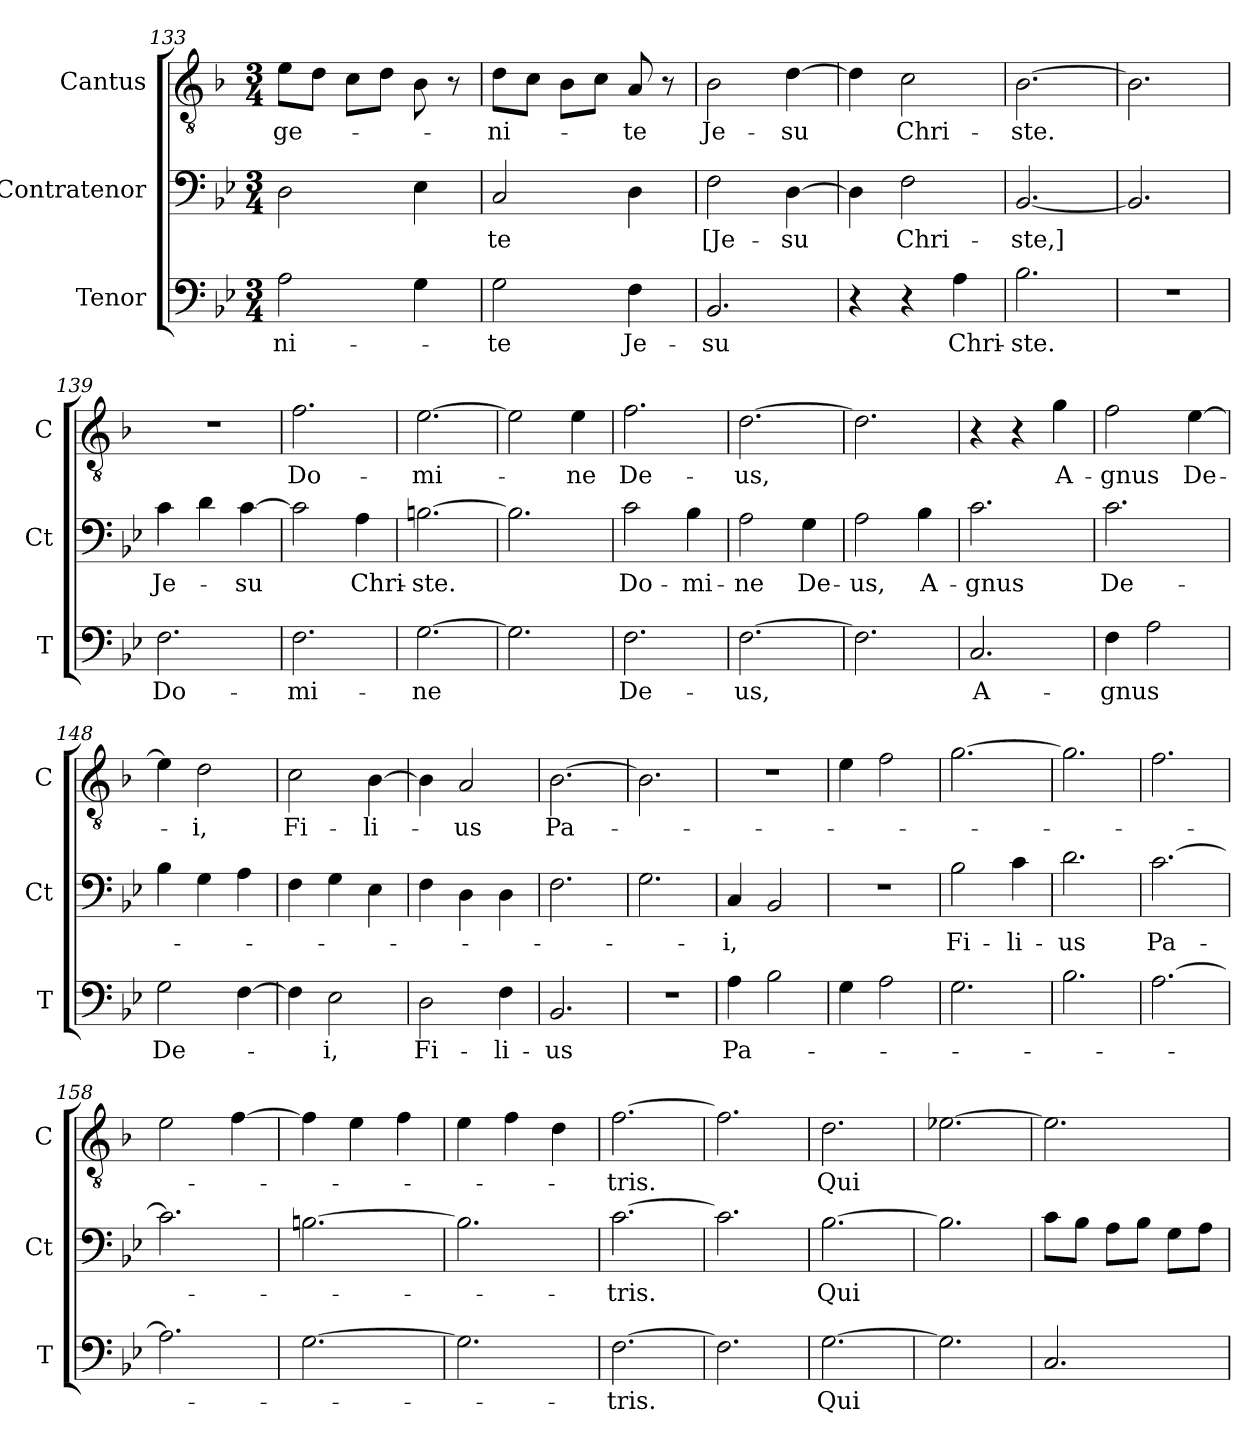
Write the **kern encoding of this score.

**kern	**text	**kern	**text	**kern	**text
*part3	*part3	*part2	*part2	*part1	*part1
*staff3	*staff3	*staff2	*staff2	*staff1	*staff1
*I"Tenor	*	*I"Contratenor	*	*I"Cantus	*
*I'T	*	*I'Ct	*	*I'C	*
*clefF4	*	*clefF4	*	*clefGv2	*
*k[b-e-]	*	*k[b-e-]	*	*k[b-]	*
*B-:	*	*B-:	*	*F:	*
*M3/4	*	*M3/4	*	*M3/4	*
=133	=133	=133	=133	=133	=133
2A\	-ni-	2D\	.	8e\L	-ge-
.	.	.	.	8d\J	.
.	.	.	.	8c\L	.
.	.	.	.	8d\J	.
4G\	.	4E-\	.	8B-\	.
.	.	.	.	8r	.
=134	=134	=134	=134	=134	=134
2G\	-te	2C/	-te	8d\L	-ni-
.	.	.	.	8c\J	.
.	.	.	.	8B-\L	.
.	.	.	.	8c\J	.
4F\	Je-	4D\	.	8A/	-te
.	.	.	.	8r	.
=135	=135	=135	=135	=135	=135
2.BB-/	-su	2F\	[Je-	2B-\	Je-
.	.	[4D\	-su	[4d\	-su
=136	=136	=136	=136	=136	=136
4r	.	4D\]	.	4d\]	.
4r	.	2F\	Chri-	2c\	Chri-
4A\	Chri-	.	.	.	.
=137	=137	=137	=137	=137	=137
2.B-\	-ste.	[2.BB-/	-ste,]	[2.B-\	-ste.
!!LO:LB:g=z
=138	=138	=138	=138	=138	=138
2.r	.	2.BB-/]	.	2.B-\]	.
=139	=139	=139	=139	=139	=139
2.F\	Do-	4c\	Je-	2.r	.
.	.	4d\	.	.	.
.	.	[4c\	-su	.	.
=140	=140	=140	=140	=140	=140
2.F\	-mi-	2c\]	.	2.f\	Do-
.	.	4A\	Chri-	.	.
=141	=141	=141	=141	=141	=141
[2.G\	-ne	[2.Bn\	-ste.	[2.e\	-mi-
=142	=142	=142	=142	=142	=142
2.G\]	.	2.B\]	.	2e\]	.
.	.	.	.	4e\	-ne
=143	=143	=143	=143	=143	=143
2.F\	De-	2c\	Do-	2.f\	De-
.	.	4B-\	-mi-	.	.
=144	=144	=144	=144	=144	=144
[2.F\	-us,	2A\	-ne	[2.d\	-us,
.	.	4G\	De-	.	.
=145	=145	=145	=145	=145	=145
2.F\]	.	2A\	-us,	2.d\]	.
.	.	4B-\	A-	.	.
=146	=146	=146	=146	=146	=146
2.C/	A-	2.c\	-gnus	4r	.
.	.	.	.	4r	.
.	.	.	.	4g\	A-
=147	=147	=147	=147	=147	=147
4F\	-gnus	2.c\	De-	2f\	-gnus
2A\	.	.	.	.	.
.	.	.	.	[4e\	De-
=148	=148	=148	=148	=148	=148
2G\	De-	4B-\	.	4e\]	.
.	.	4G\	.	2d\	-i,
[4F\	.	4A\	.	.	.
=149	=149	=149	=149	=149	=149
4F\]	.	4F\	.	2c\	Fi-
2E-\	-i,	4G\	.	.	.
.	.	4E-\	.	[4B-\	-li-
=150	=150	=150	=150	=150	=150
2D\	Fi-	4F\	.	4B-\]	.
.	.	4D\	.	2A/	-us
4F\	-li-	4D\	.	.	.
=151	=151	=151	=151	=151	=151
2.BB-/	-us	2.F\	.	[2.B-\	Pa-
=152	=152	=152	=152	=152	=152
2.r	.	2.G\	.	2.B-\]	.
=153	=153	=153	=153	=153	=153
4A\	Pa-	4C/	-i,	2.r	.
2B-\	.	2BB-/	.	.	.
!!LO:LB:g=z
=154	=154	=154	=154	=154	=154
4G\	.	2.r	.	4e\	.
2A\	.	.	.	2f\	.
=155	=155	=155	=155	=155	=155
2.G\	.	2B-\	Fi-	[2.g\	.
.	.	4c\	-li-	.	.
=156	=156	=156	=156	=156	=156
2.B-\	.	2.d\	-us	2.g\]	.
=157	=157	=157	=157	=157	=157
[2.A\	.	[2.c\	Pa-	2.f\	.
=158	=158	=158	=158	=158	=158
2.A\]	.	2.c\]	.	2e\	.
.	.	.	.	[4f\	.
=159	=159	=159	=159	=159	=159
[2.G\	.	[2.Bn\	.	4f\]	.
.	.	.	.	4e\	.
.	.	.	.	4f\	.
=160	=160	=160	=160	=160	=160
2.G\]	.	2.B\]	.	4e\	.
.	.	.	.	4f\	.
.	.	.	.	4d\	.
=161	=161	=161	=161	=161	=161
[2.F\	-tris.	[2.c\	-tris.	[2.f\	-tris.
=162	=162	=162	=162	=162	=162
2.F\]	.	2.c\]	.	2.f\]	.
=163	=163	=163	=163	=163	=163
[2.G\	Qui	[2.B-\	Qui	2.d\	Qui
=164	=164	=164	=164	=164	=164
2.G\]	.	2.B-\]	.	[2.e-X\	.
=165	=165	=165	=165	=165	=165
2.C/	.	8c\L	.	2.e-\]	.
.	.	8B-\J	.	.	.
.	.	8A\L	.	.	.
.	.	8B-\J	.	.	.
.	.	8G\L	.	.	.
.	.	8A\J	.	.	.
=	=	=	=	=	=
*-	*-	*-	*-	*-	*-
